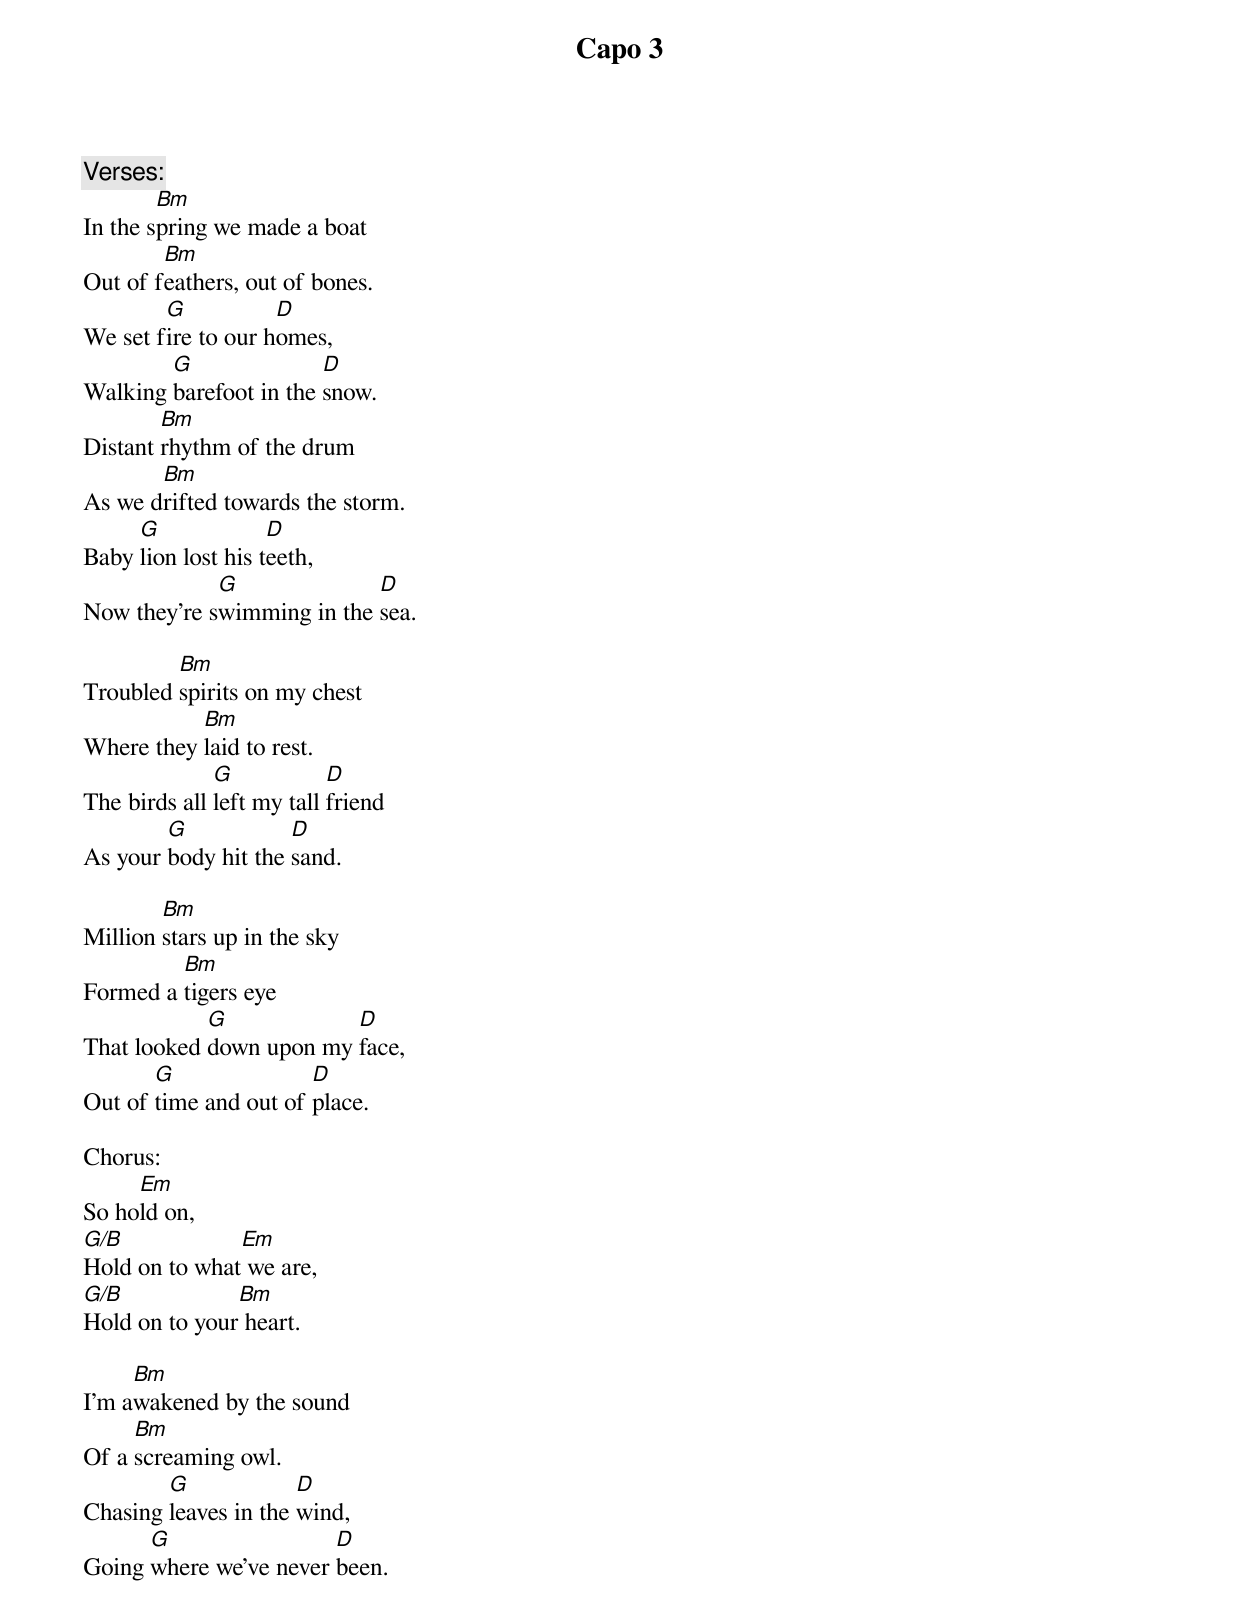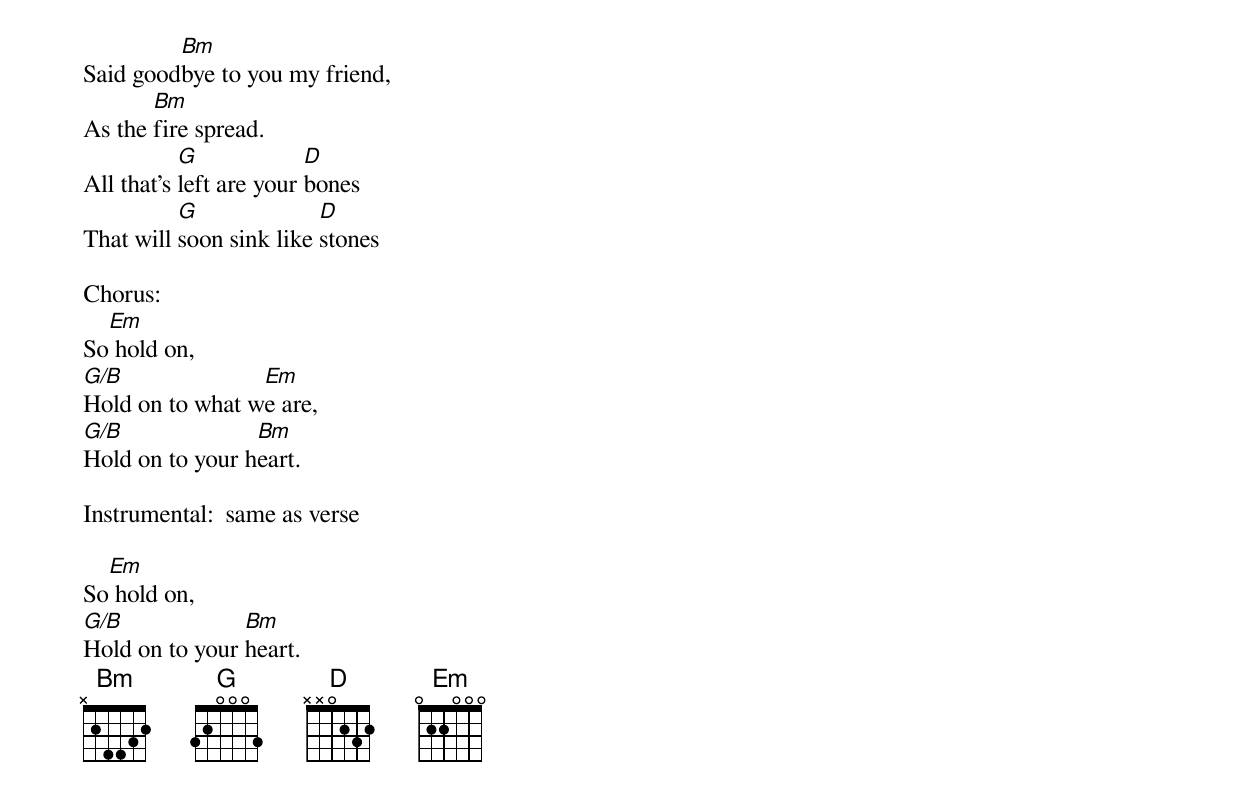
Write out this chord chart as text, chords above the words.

Capo 3

Verses:
        Bm
In the spring we made a boat
        Bm
Out of feathers, out of bones.
        G           D
We set fire to our homes,
        G               D
Walking barefoot in the snow.
        Bm
Distant rhythm of the drum
       Bm
As we drifted towards the storm.
     G              D
Baby lion lost his teeth,
             G              D
Now they're swimming in the sea.

         Bm
Troubled spirits on my chest
           Bm
Where they laid to rest.
              G            D
The birds all left my tall friend
        G            D
As your body hit the sand.

        Bm
Million stars up in the sky
         Bm
Formed a tigers eye
            G            D
That looked down upon my face,
       G               D
Out of time and out of place.

Chorus:
     Em
So hold on,
G/B            Em
Hold on to what we are,
G/B            Bm
Hold on to your heart.

     Bm
I'm awakened by the sound
     Bm
Of a screaming owl.
        G             D
Chasing leaves in the wind,
      G                 D
Going where we've never been.

         Bm
Said goodbye to you my friend,
       Bm
As the fire spread.
           G             D
All that's left are your bones
          G              D
That will soon sink like stones

Chorus:
  Em
So hold on,
G/B              Em
Hold on to what we are,
G/B              Bm
Hold on to your heart.

Instrumental:  same as verse

  Em
So hold on,
G/B             Bm
Hold on to your heart.
